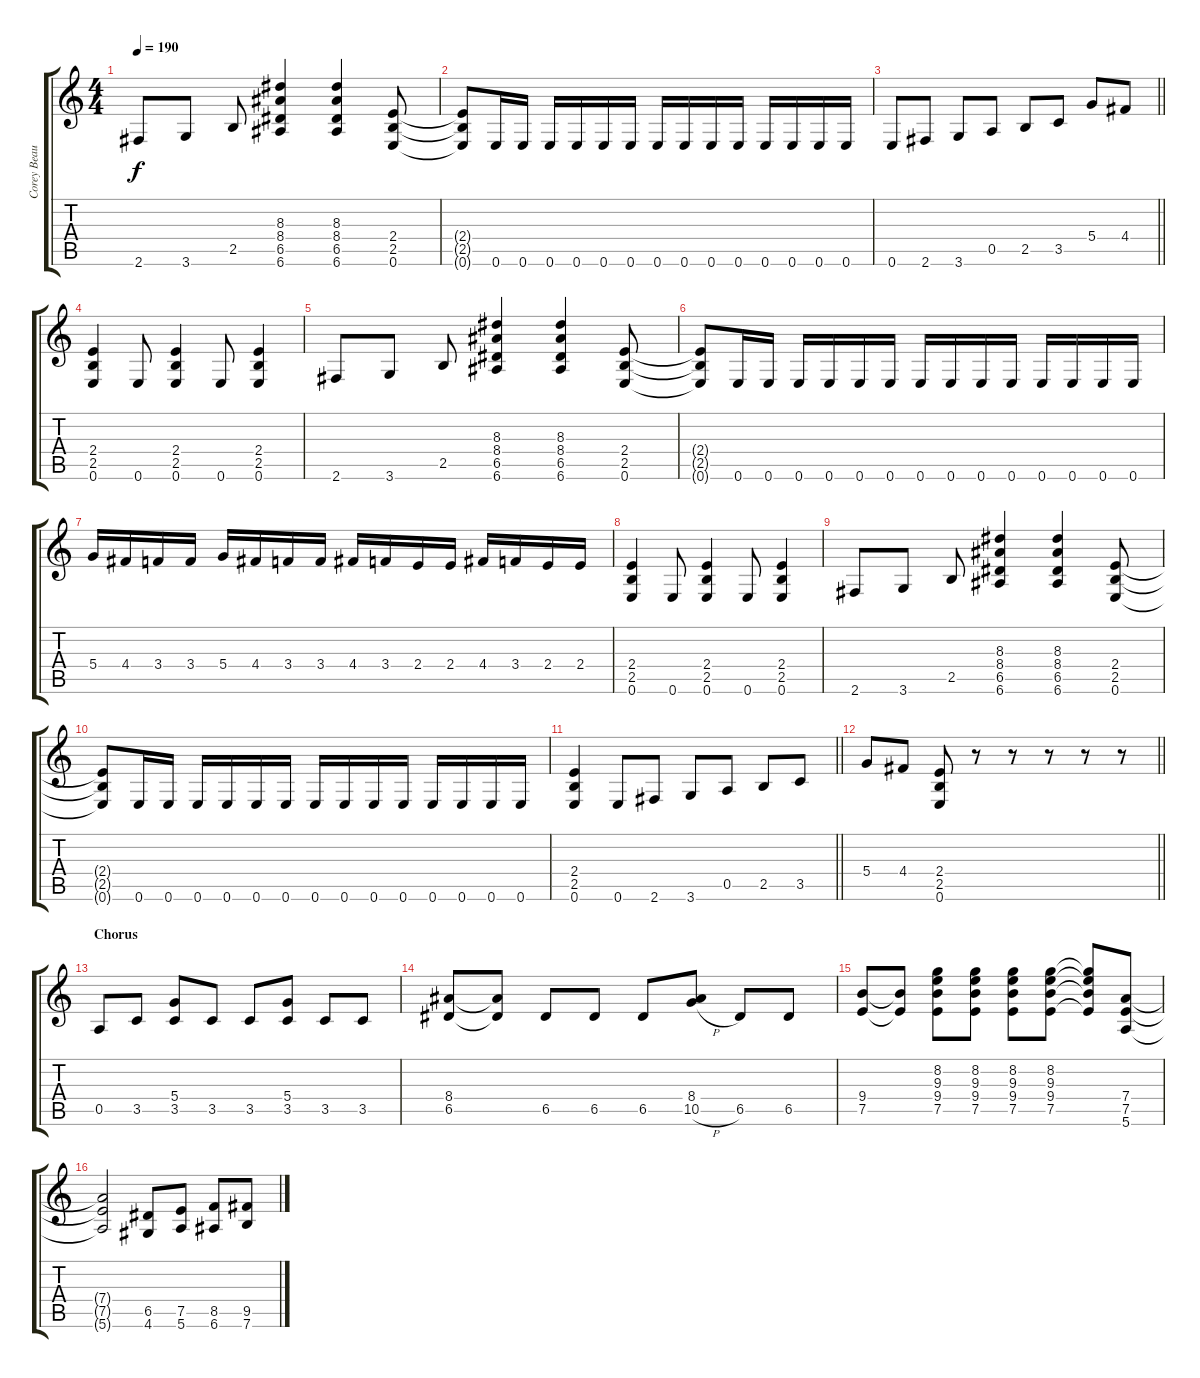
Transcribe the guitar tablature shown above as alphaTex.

\track ("Corey Beaulieu" "Corey Beau") {instrument distortionguitar}
\staff {score tabs}
\tuning (E4 B3 G3 D3 A2 E2) {hide}
\ts (4 4)
\tempo 190
\clef g2
\ks c
2.6.8{dy f} 3.6.8 2.5.8 (8.3 8.4 6.5 6.6).4 (8.3 8.4 6.5 6.6).4 (2.4 2.5 0.6).8 |
(2.4{t} 2.5{t} 0.6{t}).8 0.6.16 0.6.16 0.6.16 0.6.16 0.6.16 0.6.16 0.6.16 0.6.16 0.6.16 0.6.16 0.6.16 0.6.16 0.6.16 0.6.16 |
\barLineRight lightlight
0.6.8 2.6.8 3.6.8 0.5.8 2.5.8 3.5.8 5.4.8 4.4.8 |
(2.4 2.5 0.6).4 0.6.8 (2.4 2.5 0.6).4 0.6.8 (2.4 2.5 0.6).4 |
2.6.8 3.6.8 2.5.8 (8.3 8.4 6.5 6.6).4 (8.3 8.4 6.5 6.6).4 (2.4 2.5 0.6).8 |
(2.4{t} 2.5{t} 0.6{t}).8 0.6.16 0.6.16 0.6.16 0.6.16 0.6.16 0.6.16 0.6.16 0.6.16 0.6.16 0.6.16 0.6.16 0.6.16 0.6.16 0.6.16 |
5.4.16 4.4.16 3.4.16 3.4.16 5.4.16 4.4.16 3.4.16 3.4.16 4.4.16 3.4.16 2.4.16 2.4.16 4.4.16 3.4.16 2.4.16 2.4.16 |
(2.4 2.5 0.6).4 0.6.8 (2.4 2.5 0.6).4 0.6.8 (2.4 2.5 0.6).4 |
2.6.8 3.6.8 2.5.8 (8.3 8.4 6.5 6.6).4 (8.3 8.4 6.5 6.6).4 (2.4 2.5 0.6).8 |
(2.4{t} 2.5{t} 0.6{t}).8 0.6.16 0.6.16 0.6.16 0.6.16 0.6.16 0.6.16 0.6.16 0.6.16 0.6.16 0.6.16 0.6.16 0.6.16 0.6.16 0.6.16 |
\barLineRight lightlight
(2.4 2.5 0.6).4 0.6.8 2.6.8 3.6.8 0.5.8 2.5.8 3.5.8 |
\barLineRight lightlight
5.4.8 4.4.8 (2.4 2.5 0.6).8 r.8 r.8 r.8 r.8 r.8 |
\section ("" "Chorus")
0.5.8 3.5.8 (5.4 3.5).8 3.5.8 3.5.8 (5.4 3.5).8 3.5.8 3.5.8 |
(8.4 6.5).8 (8.4{t} 6.5{t}).8 6.5.8 6.5.8 6.5.8 (8.4 10.5{h}).8 6.5.8 6.5.8 |
(9.4 7.5).8 (9.4{t} 7.5{t}).8 (8.2 9.3 9.4 7.5).8 (8.2 9.3 9.4 7.5).8 (8.2 9.3 9.4 7.5).8 (8.2 9.3 9.4 7.5).8 (8.2{t} 9.3{t} 9.4{t} 7.5{t}).8 (7.4 7.5 5.6).8 |
(7.4{t} 7.5{t} 5.6{t}).2 (6.5 4.6).8 (7.5 5.6).8 (8.5 6.6).8 (9.5 7.6).8
